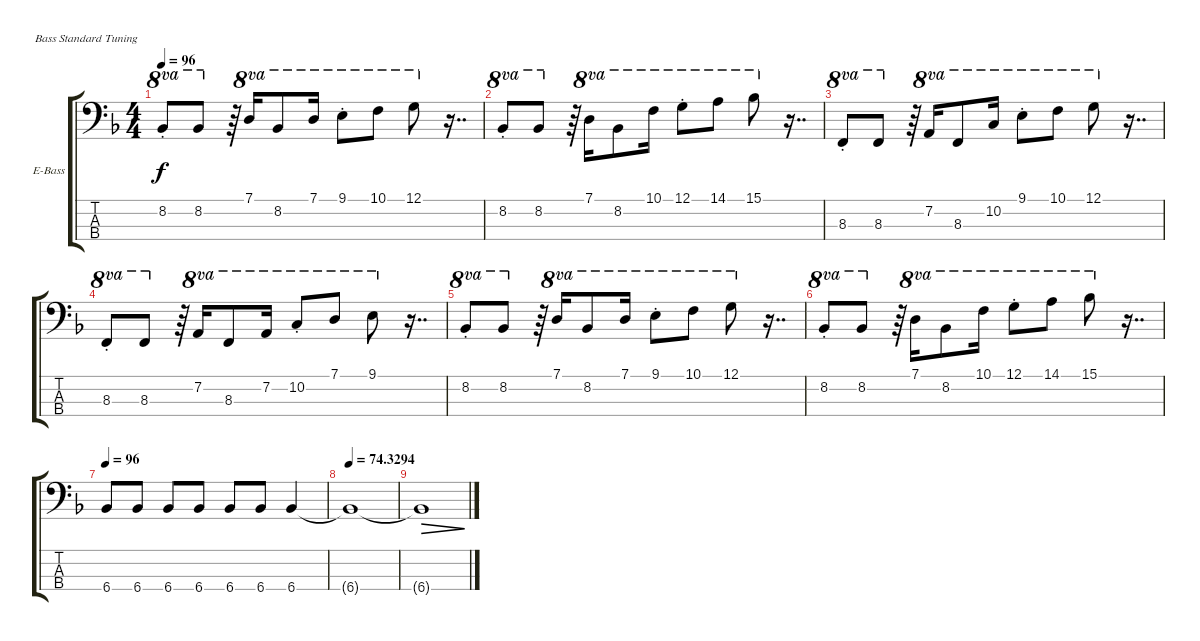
\bracketExtendMode groupsimilarinstruments
\firstSystemTrackNameOrientation horizontal
\otherSystemsTrackNameOrientation horizontal
\track ("Nikolai Fraiture" "E-Bass") {instrument electricbassfinger}
\staff {score tabs}
\tuning (G2 D2 A1 E1)
\ts (4 4)
\tempo 96
\clef f4
\ks f
8.2{st}.8{ot 8va dy f} 8.2.8{ot 8va} r.64 7.1.16{ot 8va} 8.2.8{ot 8va} 7.1.16{ot 8va} 9.1{st}.8{ot 8va} 10.1.8{ot 8va} 12.1.8{ot 8va} r.16{dd} |
8.2{st}.8{ot 8va} 8.2.8{ot 8va} r.64 7.1.16{ot 8va} 8.2.8{ot 8va} 10.1.16{ot 8va} 12.1{st}.8{ot 8va} 14.1.8{ot 8va} 15.1.8{ot 8va} r.16{dd} |
8.3{st}.8{ot 8va} 8.3.8{ot 8va} r.64 7.2.16{ot 8va} 8.3.8{ot 8va} 10.2.16{ot 8va} 9.1{st}.8{ot 8va} 10.1.8{ot 8va} 12.1.8{ot 8va} r.16{dd} |
8.3{st}.8{ot 8va} 8.3.8{ot 8va} r.64 7.2.16{ot 8va} 8.3.8{ot 8va} 7.2.16{ot 8va} 10.2{st}.8{ot 8va} 7.1.8{ot 8va} 9.1.8{ot 8va} r.16{dd} |
8.2{st}.8{ot 8va} 8.2.8{ot 8va} r.64 7.1.16{ot 8va} 8.2.8{ot 8va} 7.1.16{ot 8va} 9.1{st}.8{ot 8va} 10.1.8{ot 8va} 12.1.8{ot 8va} r.16{dd} |
8.2{st}.8{ot 8va} 8.2.8{ot 8va} r.64 7.1.16{ot 8va} 8.2.8{ot 8va} 10.1.16{ot 8va} 12.1{st}.8{ot 8va} 14.1.8{ot 8va} 15.1.8{ot 8va} r.16{dd} |
\tempo 96
6.4.8 6.4.8 6.4.8 6.4.8 6.4.8 6.4.8 6.4.4 |
\tempo
74.3294 6.4{t}.1 |
6.4{t}.1{dec}
